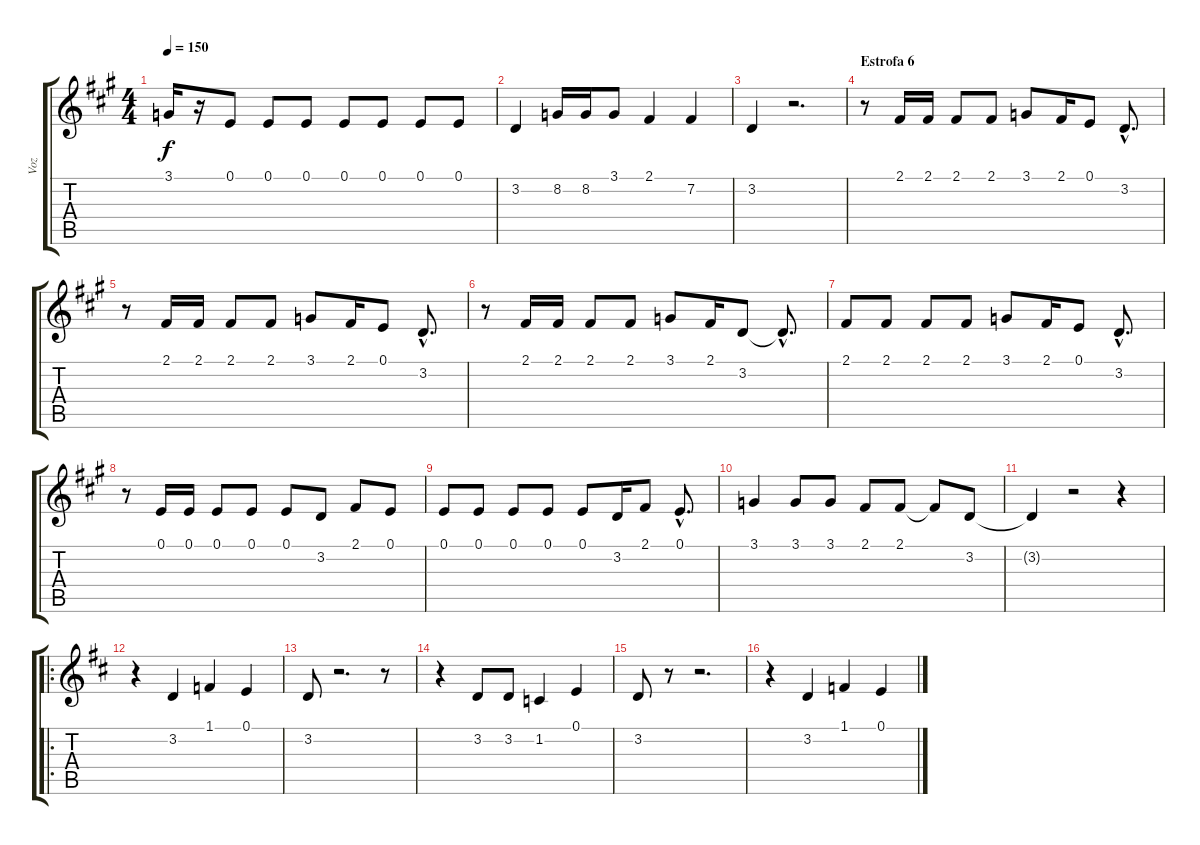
\track ("Voz" "Voz") {instrument lead6voice}
\staff {score tabs}
\tuning (E4 B3 G3 D3 A2 E2) {hide}
\ts (4 4)
\tempo 150
\clef g2
\ks a
3.1.16{dy f} r.16 0.1.8 0.1.8 0.1.8 0.1.8 0.1.8 0.1.8 0.1.8 |
3.2.4 8.2.16 8.2.16 3.1.8 2.1.4 7.2.4 |
3.2.4 r.2{d} |
\section ("" "Estrofa 6")
r.8 2.1.16 2.1.16 2.1.8 2.1.8 3.1.8 2.1.16 0.1.8 3.2{hac}.8{d} |
r.8 2.1.16 2.1.16 2.1.8 2.1.8 3.1.8 2.1.16 0.1.8 3.2{hac}.8{d} |
r.8 2.1.16 2.1.16 2.1.8 2.1.8 3.1.8 2.1.16 3.2.8 3.2{hac t}.8{d} |
2.1.8 2.1.8 2.1.8 2.1.8 3.1.8 2.1.16 0.1.8 3.2{hac}.8{d} |
r.8 0.1.16 0.1.16 0.1.8 0.1.8 0.1.8 3.2.8 2.1.8 0.1.8 |
0.1.8 0.1.8 0.1.8 0.1.8 0.1.8 3.2.16 2.1.8 0.1{hac}.8{d} |
3.1.4 3.1.8 3.1.8 2.1.8 2.1.8 2.1{t}.8 3.2.8 |
3.2{t}.4 r.2 r.4 |
\ro
\ks d
r.4 3.2.4 1.1.4 0.1.4 |
3.2.8 r.2{d} r.8 |
r.4 3.2.8 3.2.8 1.2.4 0.1.4 |
3.2.8 r.8 r.2{d} |
r.4 3.2.4 1.1.4 0.1.4
